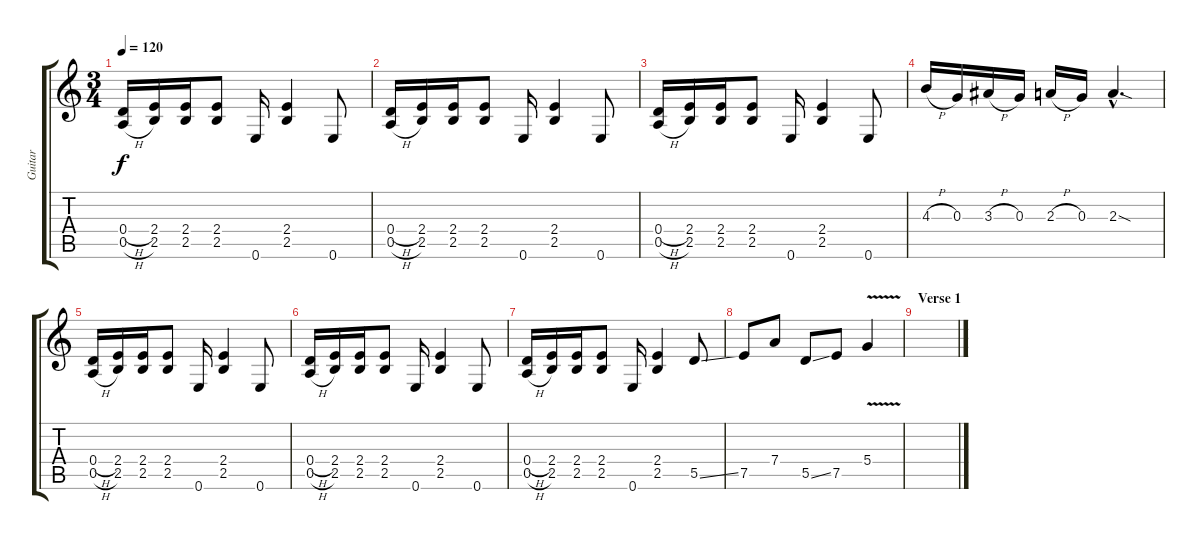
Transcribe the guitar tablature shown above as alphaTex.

\track ("Guitar" "Guitar") {instrument distortionguitar}
\staff {score tabs}
\tuning (E4 B3 G3 D3 A2 E2) {hide}
\ts (3 4)
\tempo 120
\clef g2
\ks c
(0.4{h} 0.5{h}).16{dy f} (2.4 2.5).16 (2.4 2.5).16 (2.4 2.5).8 0.6.16 (2.4 2.5).4 0.6.8 |
(0.4{h} 0.5{h}).16 (2.4 2.5).16 (2.4 2.5).16 (2.4 2.5).8 0.6.16 (2.4 2.5).4 0.6.8 |
(0.4{h} 0.5{h}).16 (2.4 2.5).16 (2.4 2.5).16 (2.4 2.5).8 0.6.16 (2.4 2.5).4 0.6.8 |
4.3{h}.16 0.3.16 3.3{h}.16 0.3.16 2.3{h}.16 0.3.16 2.3{sod hac}.4{d} |
(0.4{h} 0.5{h}).16 (2.4 2.5).16 (2.4 2.5).16 (2.4 2.5).8 0.6.16 (2.4 2.5).4 0.6.8 |
(0.4{h} 0.5{h}).16 (2.4 2.5).16 (2.4 2.5).16 (2.4 2.5).8 0.6.16 (2.4 2.5).4 0.6.8 |
(0.4{h} 0.5{h}).16 (2.4 2.5).16 (2.4 2.5).16 (2.4 2.5).8 0.6.16 (2.4 2.5).4 5.5{ss}.8 |
7.5.8 7.4.8 5.5{ss}.8 7.5.8 5.4{v}.4 |
\section ("" "Verse 1")
